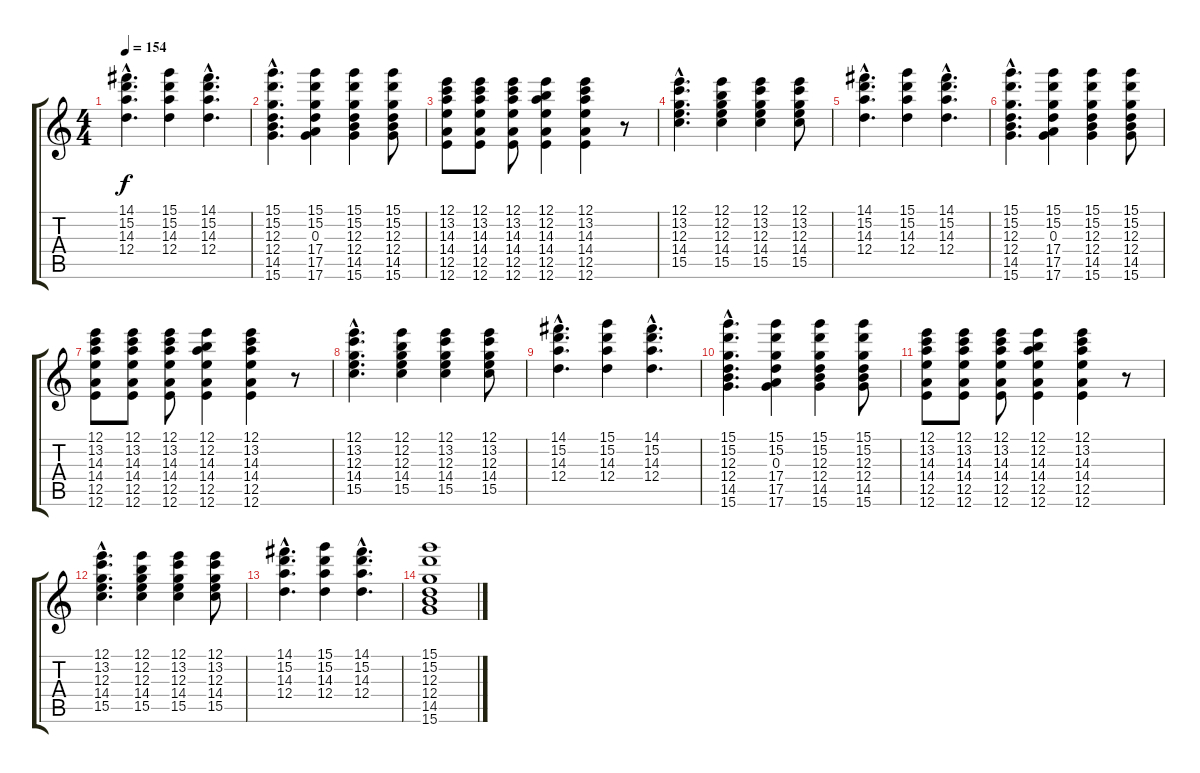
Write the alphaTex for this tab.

\track "" {instrument acousticguitarsteel}
\staff {score tabs}
\tuning (E4 B3 G3 D3 A2 E2) {hide}
\ts (4 4)
\tempo 154
\clef g2
\ks c
(14.1{hac} 15.2{hac} 14.3{hac} 12.4{hac}).4{d dy f} (15.1 15.2 14.3 12.4).4 (14.1{hac} 15.2{hac} 14.3{hac} 12.4{hac}).4{d} |
(15.1{hac} 15.2{hac} 12.3{hac} 12.4{hac} 14.5{hac} 15.6{hac}).4{d} (15.1 15.2 0.3 17.4 17.5 17.6).4 (15.1 15.2 12.3 12.4 14.5 15.6).4 (15.1 15.2 12.3 12.4 14.5 15.6).8 |
(12.1 13.2 14.3 14.4 12.5 12.6).8 (12.1 13.2 14.3 14.4 12.5 12.6).8 (12.1 13.2 14.3 14.4 12.5 12.6).8 (12.1 12.2 14.3 14.4 12.5 12.6).4 (12.1 13.2 14.3 14.4 12.5 12.6).4 r.8 |
(12.1{hac} 13.2{hac} 12.3{hac} 14.4{hac} 15.5{hac}).4{d} (12.1 12.2 12.3 14.4 15.5).4 (12.1 13.2 12.3 14.4 15.5).4 (12.1 13.2 12.3 14.4 15.5).8 |
(14.1{hac} 15.2{hac} 14.3{hac} 12.4{hac}).4{d} (15.1 15.2 14.3 12.4).4 (14.1{hac} 15.2{hac} 14.3{hac} 12.4{hac}).4{d} |
(15.1{hac} 15.2{hac} 12.3{hac} 12.4{hac} 14.5{hac} 15.6{hac}).4{d} (15.1 15.2 0.3 17.4 17.5 17.6).4 (15.1 15.2 12.3 12.4 14.5 15.6).4 (15.1 15.2 12.3 12.4 14.5 15.6).8 |
(12.1 13.2 14.3 14.4 12.5 12.6).8 (12.1 13.2 14.3 14.4 12.5 12.6).8 (12.1 13.2 14.3 14.4 12.5 12.6).8 (12.1 12.2 14.3 14.4 12.5 12.6).4 (12.1 13.2 14.3 14.4 12.5 12.6).4 r.8 |
(12.1{hac} 13.2{hac} 12.3{hac} 14.4{hac} 15.5{hac}).4{d} (12.1 12.2 12.3 14.4 15.5).4 (12.1 13.2 12.3 14.4 15.5).4 (12.1 13.2 12.3 14.4 15.5).8 |
(14.1{hac} 15.2{hac} 14.3{hac} 12.4{hac}).4{d} (15.1 15.2 14.3 12.4).4 (14.1{hac} 15.2{hac} 14.3{hac} 12.4{hac}).4{d} |
(15.1{hac} 15.2{hac} 12.3{hac} 12.4{hac} 14.5{hac} 15.6{hac}).4{d} (15.1 15.2 0.3 17.4 17.5 17.6).4 (15.1 15.2 12.3 12.4 14.5 15.6).4 (15.1 15.2 12.3 12.4 14.5 15.6).8 |
(12.1 13.2 14.3 14.4 12.5 12.6).8 (12.1 13.2 14.3 14.4 12.5 12.6).8 (12.1 13.2 14.3 14.4 12.5 12.6).8 (12.1 12.2 14.3 14.4 12.5 12.6).4 (12.1 13.2 14.3 14.4 12.5 12.6).4 r.8 |
(12.1{hac} 13.2{hac} 12.3{hac} 14.4{hac} 15.5{hac}).4{d} (12.1 12.2 12.3 14.4 15.5).4 (12.1 13.2 12.3 14.4 15.5).4 (12.1 13.2 12.3 14.4 15.5).8 |
(14.1{hac} 15.2{hac} 14.3{hac} 12.4{hac}).4{d} (15.1 15.2 14.3 12.4).4 (14.1{hac} 15.2{hac} 14.3{hac} 12.4{hac}).4{d} |
(15.1 15.2 12.3 12.4 14.5 15.6).1
